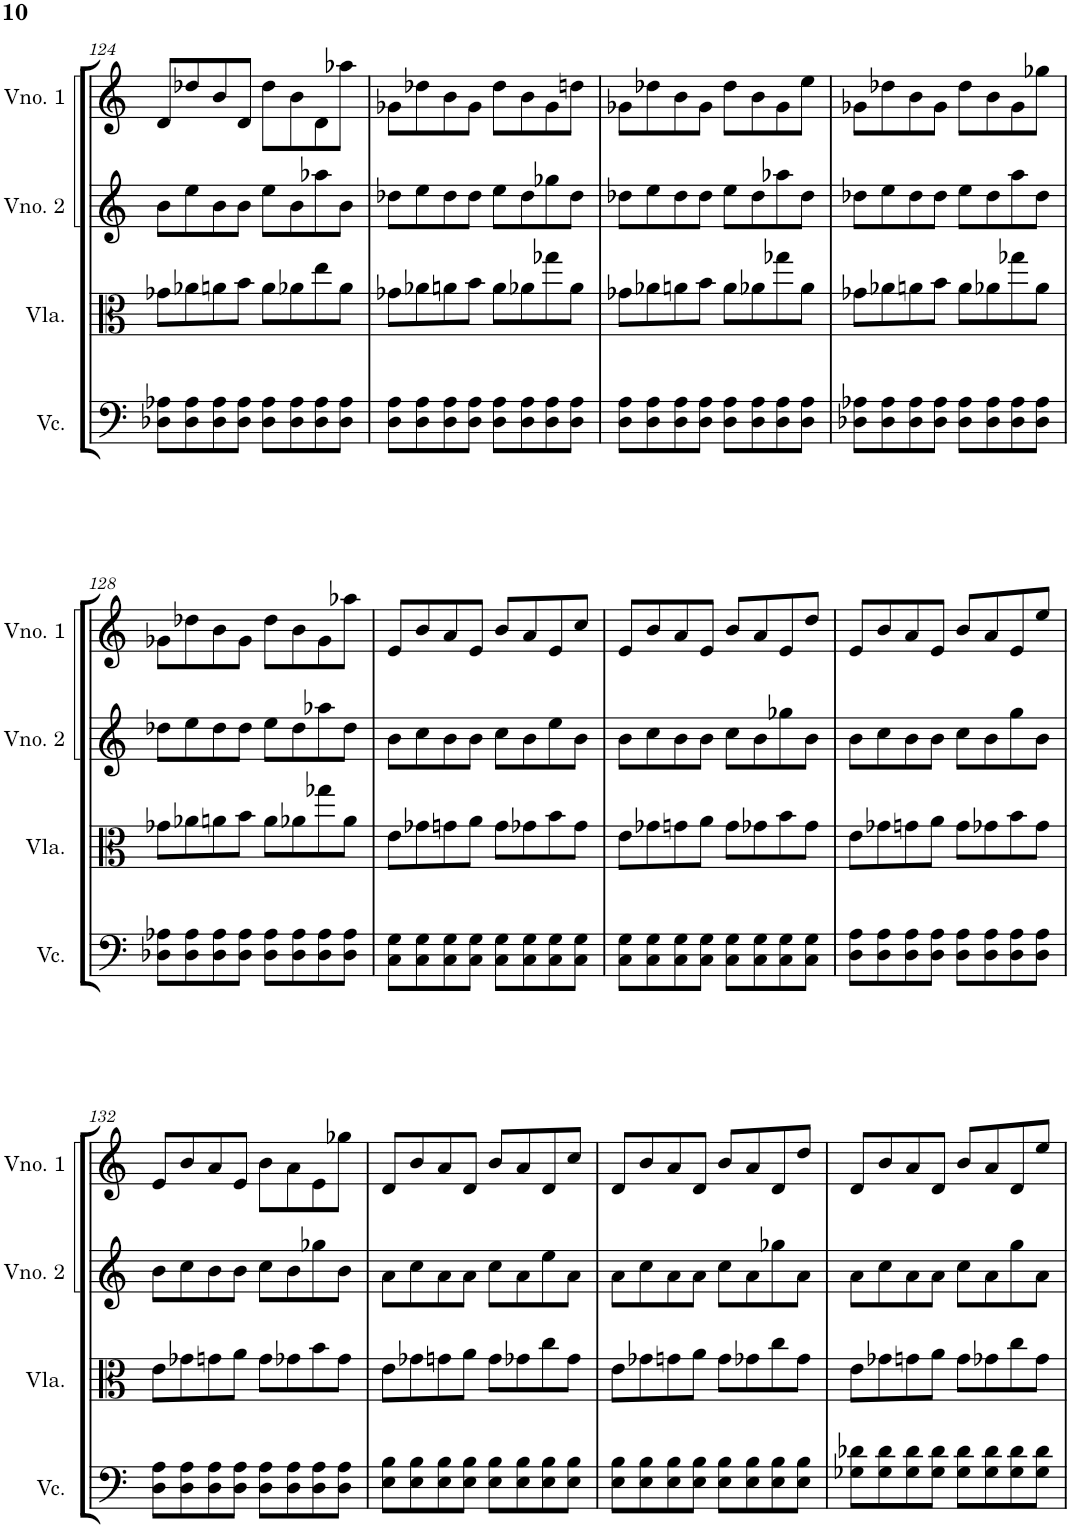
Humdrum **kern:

**kern	**kern	**kern	**kern
*part4	*part3	*part2	*part1
*staff4	*staff3	*staff2	*staff1
*I"Violoncelo	*I"Viola	*I"Violino 2	*I"Violino 1
*I'Vc.	*I'Vla.	*I'Vno. 2	*I'Vno. 1
!!LO:PB:g=z
*clefF4	*clefC3	*clefG2	*clefG2
*k[]	*k[]	*k[]	*k[]
*M2/2	*M2/2	*M2/2	*M2/2
*met(c|)	*met(c|)	*met(c|)	*met(c|)
=124	=124	=124	=124
8D-X\ 8A-X\L	8g-X\L	8b\L	8d/L
8D-\ 8A-\	8a-X\	8ee\	8dd-X/
8D-\ 8A-\	8an\	8b\	8b/
8D-\ 8A-\J	8b\J	8b\J	8d/J
8D-\ 8A-\L	8a\L	8ee\L	8dd-\L
8D-\ 8A-\	8a-X\	8b\	8b\
8D-\ 8A-\	8ee\	8aa-X\	8d\
8D-\ 8A-\J	8a-\J	8b\J	8aa-X\J
=125	=125	=125	=125
8D\ 8A\L	8g-X\L	8dd-X\L	8g-X\L
8D\ 8A\	8a-X\	8ee\	8dd-X\
8D\ 8A\	8an\	8dd-\	8b\
8D\ 8A\J	8b\J	8dd-\J	8g-\J
8D\ 8A\L	8a\L	8ee\L	8dd-\L
8D\ 8A\	8a-X\	8dd-\	8b\
8D\ 8A\	8gg-X\	8gg-X\	8g-\
8D\ 8A\J	8a-\J	8dd-\J	8ddn\J
=126	=126	=126	=126
8D\ 8A\L	8g-X\L	8dd-X\L	8g-X\L
8D\ 8A\	8a-X\	8ee\	8dd-X\
8D\ 8A\	8an\	8dd-\	8b\
8D\ 8A\J	8b\J	8dd-\J	8g-\J
8D\ 8A\L	8a\L	8ee\L	8dd-\L
8D\ 8A\	8a-X\	8dd-\	8b\
8D\ 8A\	8gg-X\	8aa-X\	8g-\
8D\ 8A\J	8a-\J	8dd-\J	8ee\J
=127	=127	=127	=127
8D-X\ 8A-X\L	8g-X\L	8dd-X\L	8g-X\L
8D-\ 8A-\	8a-X\	8ee\	8dd-X\
8D-\ 8A-\	8an\	8dd-\	8b\
8D-\ 8A-\J	8b\J	8dd-\J	8g-\J
8D-\ 8A-\L	8a\L	8ee\L	8dd-\L
8D-\ 8A-\	8a-X\	8dd-\	8b\
8D-\ 8A-\	8gg-X\	8aa\	8g-\
8D-\ 8A-\J	8a-\J	8dd-\J	8gg-X\J
!!LO:LB:g=z
=128	=128	=128	=128
8D-X\ 8A-X\L	8g-X\L	8dd-X\L	8g-X\L
8D-\ 8A-\	8a-X\	8ee\	8dd-X\
8D-\ 8A-\	8an\	8dd-\	8b\
8D-\ 8A-\J	8b\J	8dd-\J	8g-\J
8D-\ 8A-\L	8a\L	8ee\L	8dd-\L
8D-\ 8A-\	8a-X\	8dd-\	8b\
8D-\ 8A-\	8gg-X\	8aa-X\	8g-\
8D-\ 8A-\J	8a-\J	8dd-\J	8aa-X\J
=129	=129	=129	=129
8C\ 8G\L	8e\L	8b\L	8e/L
8C\ 8G\	8g-X\	8cc\	8b/
8C\ 8G\	8gn\	8b\	8a/
8C\ 8G\J	8a\J	8b\J	8e/J
8C\ 8G\L	8g\L	8cc\L	8b/L
8C\ 8G\	8g-X\	8b\	8a/
8C\ 8G\	8b\	8ee\	8e/
8C\ 8G\J	8g-\J	8b\J	8cc/J
=130	=130	=130	=130
8C\ 8G\L	8e\L	8b\L	8e/L
8C\ 8G\	8g-X\	8cc\	8b/
8C\ 8G\	8gn\	8b\	8a/
8C\ 8G\J	8a\J	8b\J	8e/J
8C\ 8G\L	8g\L	8cc\L	8b/L
8C\ 8G\	8g-X\	8b\	8a/
8C\ 8G\	8b\	8gg-X\	8e/
8C\ 8G\J	8g-\J	8b\J	8dd/J
=131	=131	=131	=131
8D\ 8A\L	8e\L	8b\L	8e/L
8D\ 8A\	8g-X\	8cc\	8b/
8D\ 8A\	8gn\	8b\	8a/
8D\ 8A\J	8a\J	8b\J	8e/J
8D\ 8A\L	8g\L	8cc\L	8b/L
8D\ 8A\	8g-X\	8b\	8a/
8D\ 8A\	8b\	8gg\	8e/
8D\ 8A\J	8g-\J	8b\J	8ee/J
!!LO:LB:g=z
=132	=132	=132	=132
8D\ 8A\L	8e\L	8b\L	8e/L
8D\ 8A\	8g-X\	8cc\	8b/
8D\ 8A\	8gn\	8b\	8a/
8D\ 8A\J	8a\J	8b\J	8e/J
8D\ 8A\L	8g\L	8cc\L	8b\L
8D\ 8A\	8g-X\	8b\	8a\
8D\ 8A\	8b\	8gg-X\	8e\
8D\ 8A\J	8g-\J	8b\J	8gg-X\J
=133	=133	=133	=133
8E\ 8B\L	8e\L	8a\L	8d/L
8E\ 8B\	8g-X\	8cc\	8b/
8E\ 8B\	8gn\	8a\	8a/
8E\ 8B\J	8a\J	8a\J	8d/J
8E\ 8B\L	8g\L	8cc\L	8b/L
8E\ 8B\	8g-X\	8a\	8a/
8E\ 8B\	8cc\	8ee\	8d/
8E\ 8B\J	8g-\J	8a\J	8cc/J
=134	=134	=134	=134
8E\ 8B\L	8e\L	8a\L	8d/L
8E\ 8B\	8g-X\	8cc\	8b/
8E\ 8B\	8gn\	8a\	8a/
8E\ 8B\J	8a\J	8a\J	8d/J
8E\ 8B\L	8g\L	8cc\L	8b/L
8E\ 8B\	8g-X\	8a\	8a/
8E\ 8B\	8cc\	8gg-X\	8d/
8E\ 8B\J	8g-\J	8a\J	8dd/J
=135	=135	=135	=135
8G-X\ 8d-X\L	8e\L	8a\L	8d/L
8G-\ 8d-\	8g-X\	8cc\	8b/
8G-\ 8d-\	8gn\	8a\	8a/
8G-\ 8d-\J	8a\J	8a\J	8d/J
8G-\ 8d-\L	8g\L	8cc\L	8b/L
8G-\ 8d-\	8g-X\	8a\	8a/
8G-\ 8d-\	8cc\	8gg\	8d/
8G-\ 8d-\J	8g-\J	8a\J	8ee/J
=	=	=	=
*-	*-	*-	*-
